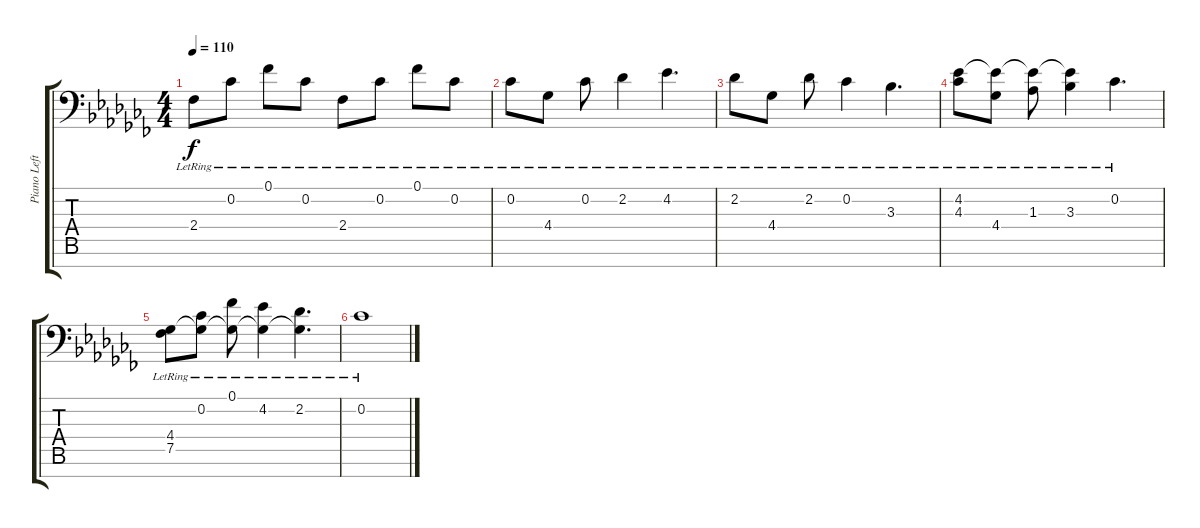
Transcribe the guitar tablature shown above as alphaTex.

\track ("Piano Left Hand" "Piano Left") {instrument acousticgrandpiano}
\staff {score tabs}
\tuning (E4 B3 G3 D3 A2 E2 Db1) {hide}
\ts (4 4)
\tempo 110
\clef f4
\ks abminor
2.4{lr}.8{dy f} 0.2{lr}.8 0.1{lr}.8 0.2{lr}.8 2.4{lr}.8 0.2{lr}.8 0.1{lr}.8 0.2{lr}.8 |
0.2{lr}.8 4.4{lr}.8 0.2{lr}.8 2.2{lr}.4 4.2{lr}.4{d} |
2.2{lr}.8 4.4{lr}.8 2.2{lr}.8 0.2{lr}.4 3.3{lr}.4{d} |
(4.2 4.3{lr}).8 (4.2{t} 4.4{lr}).8 (4.2{t} 1.3{lr}).8 (4.2{t} 3.3{lr}).4 0.2{lr}.4{d} |
(4.4{lr} 7.5).8 (0.2{lr} 4.4{t}).8 (0.1{lr} 4.4{t}).8 (4.2{lr} 4.4{t}).4 (2.2{lr} 4.4{t}).4{d} |
0.2{lr}.1
